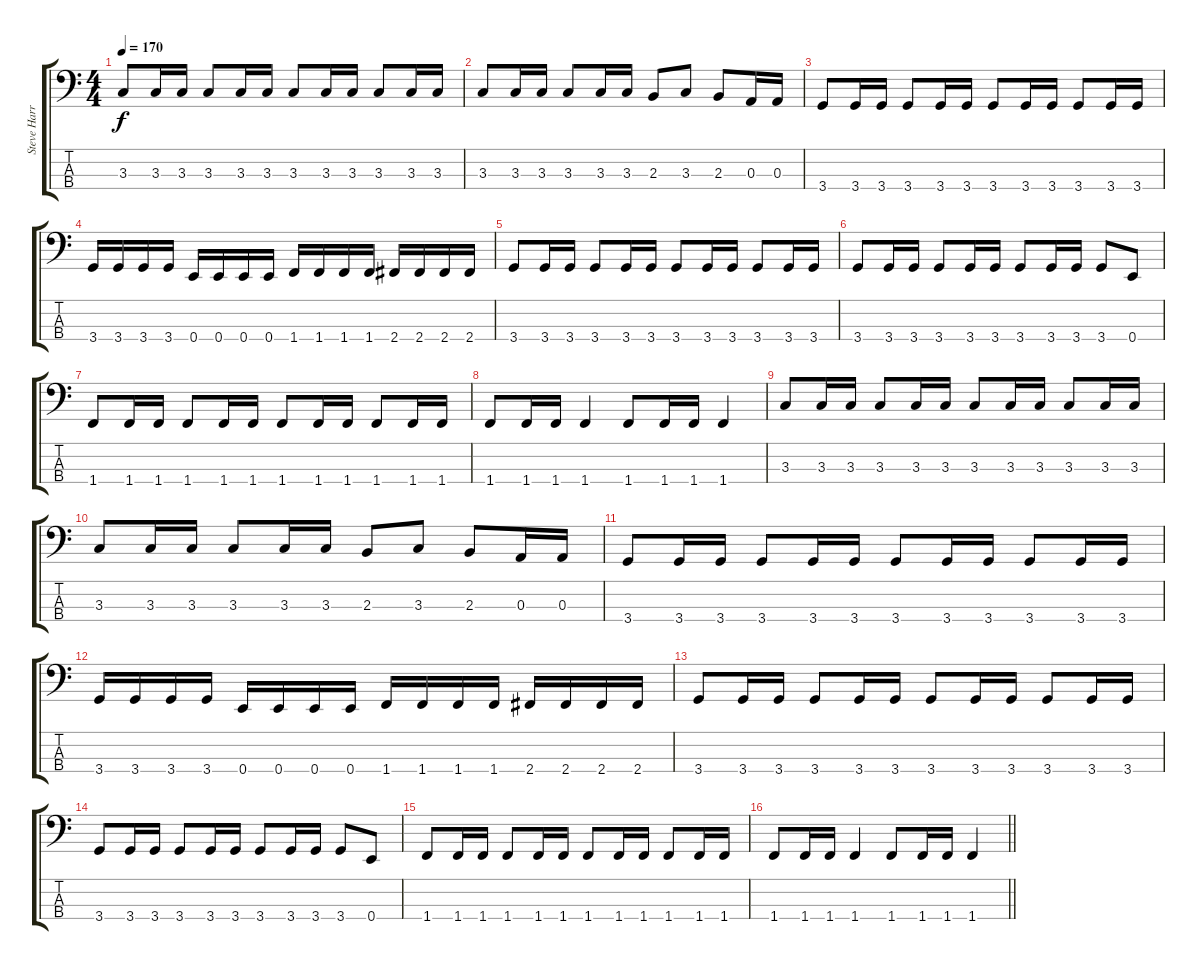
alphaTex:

\track ("Steve Harris" "Steve Harr") {instrument electricbassfinger}
\staff {score tabs}
\tuning (G2 D2 A1 E1) {hide}
\ts (4 4)
\tempo 170
\clef f4
\ks c
3.3.8{dy f} 3.3.16 3.3.16 3.3.8 3.3.16 3.3.16 3.3.8 3.3.16 3.3.16 3.3.8 3.3.16 3.3.16 |
3.3.8 3.3.16 3.3.16 3.3.8 3.3.16 3.3.16 2.3.8 3.3.8 2.3.8 0.3.16 0.3.16 |
3.4.8 3.4.16 3.4.16 3.4.8 3.4.16 3.4.16 3.4.8 3.4.16 3.4.16 3.4.8 3.4.16 3.4.16 |
3.4.16 3.4.16 3.4.16 3.4.16 0.4.16 0.4.16 0.4.16 0.4.16 1.4.16 1.4.16 1.4.16 1.4.16 2.4.16 2.4.16 2.4.16 2.4.16 |
3.4.8 3.4.16 3.4.16 3.4.8 3.4.16 3.4.16 3.4.8 3.4.16 3.4.16 3.4.8 3.4.16 3.4.16 |
3.4.8 3.4.16 3.4.16 3.4.8 3.4.16 3.4.16 3.4.8 3.4.16 3.4.16 3.4.8 0.4.8 |
1.4.8 1.4.16 1.4.16 1.4.8 1.4.16 1.4.16 1.4.8 1.4.16 1.4.16 1.4.8 1.4.16 1.4.16 |
1.4.8 1.4.16 1.4.16 1.4.4 1.4.8 1.4.16 1.4.16 1.4.4 |
3.3.8 3.3.16 3.3.16 3.3.8 3.3.16 3.3.16 3.3.8 3.3.16 3.3.16 3.3.8 3.3.16 3.3.16 |
3.3.8 3.3.16 3.3.16 3.3.8 3.3.16 3.3.16 2.3.8 3.3.8 2.3.8 0.3.16 0.3.16 |
3.4.8 3.4.16 3.4.16 3.4.8 3.4.16 3.4.16 3.4.8 3.4.16 3.4.16 3.4.8 3.4.16 3.4.16 |
3.4.16 3.4.16 3.4.16 3.4.16 0.4.16 0.4.16 0.4.16 0.4.16 1.4.16 1.4.16 1.4.16 1.4.16 2.4.16 2.4.16 2.4.16 2.4.16 |
3.4.8 3.4.16 3.4.16 3.4.8 3.4.16 3.4.16 3.4.8 3.4.16 3.4.16 3.4.8 3.4.16 3.4.16 |
3.4.8 3.4.16 3.4.16 3.4.8 3.4.16 3.4.16 3.4.8 3.4.16 3.4.16 3.4.8 0.4.8 |
1.4.8 1.4.16 1.4.16 1.4.8 1.4.16 1.4.16 1.4.8 1.4.16 1.4.16 1.4.8 1.4.16 1.4.16 |
\barLineRight lightlight
1.4.8 1.4.16 1.4.16 1.4.4 1.4.8 1.4.16 1.4.16 1.4.4
